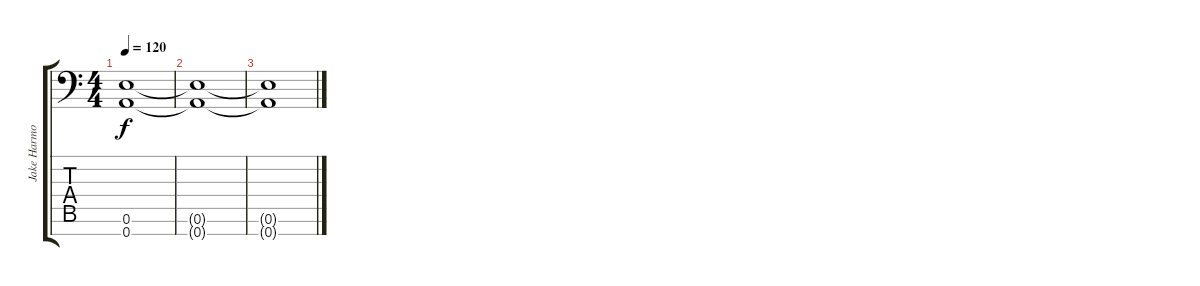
\track ("Jake Harmond" "Jake Harmo") {instrument distortionguitar}
\staff {score tabs}
\tuning (E4 B3 G3 D3 A2 E2 A1) {hide}
\ts (4 4)
\tempo 120
\clef f4
\ks c
(0.6 0.7).1{dy f} |
(0.6{t} 0.7{t}).1 |
(0.6{t} 0.7{t}).1
